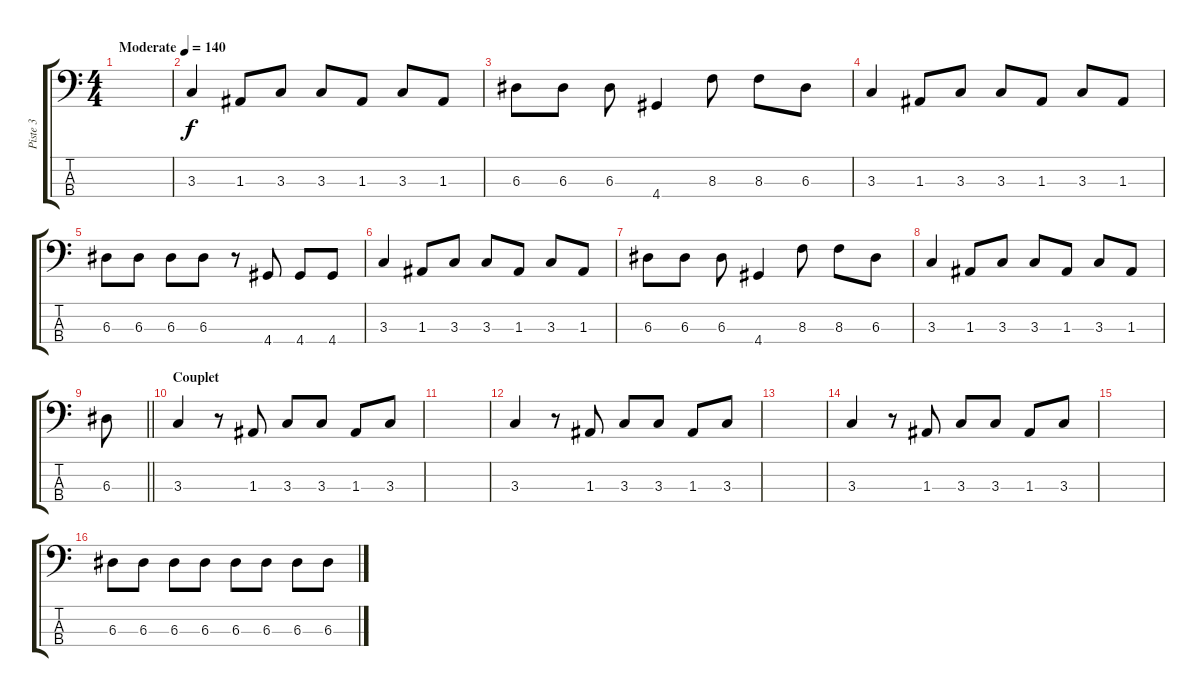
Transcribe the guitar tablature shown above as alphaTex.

\track ("Piste 3" "Piste 3") {instrument electricbassfinger}
\staff {score tabs}
\tuning (G2 D2 A1 E1) {hide}
\ts (4 4)
\tempo (140 "Moderate")
\clef f4
\ks c
|
3.3.4 1.3.8 3.3.8 3.3.8 1.3.8 3.3.8 1.3.8 |
6.3.8 6.3.8 6.3.8 4.4.4 8.3.8 8.3.8 6.3.8 |
3.3.4 1.3.8 3.3.8 3.3.8 1.3.8 3.3.8 1.3.8 |
6.3.8 6.3.8 6.3.8 6.3.8 r.8 4.4.8 4.4.8 4.4.8 |
3.3.4 1.3.8 3.3.8 3.3.8 1.3.8 3.3.8 1.3.8 |
6.3.8 6.3.8 6.3.8 4.4.4 8.3.8 8.3.8 6.3.8 |
3.3.4 1.3.8 3.3.8 3.3.8 1.3.8 3.3.8 1.3.8 |
\barLineRight lightlight
6.3.8 |
\section ("" "Couplet")
3.3.4 r.8 1.3.8 3.3.8 3.3.8 1.3.8 3.3.8 |
|
3.3.4 r.8 1.3.8 3.3.8 3.3.8 1.3.8 3.3.8 |
|
3.3.4 r.8 1.3.8 3.3.8 3.3.8 1.3.8 3.3.8 |
|
6.3.8 6.3.8 6.3.8 6.3.8 6.3.8 6.3.8 6.3.8 6.3.8
